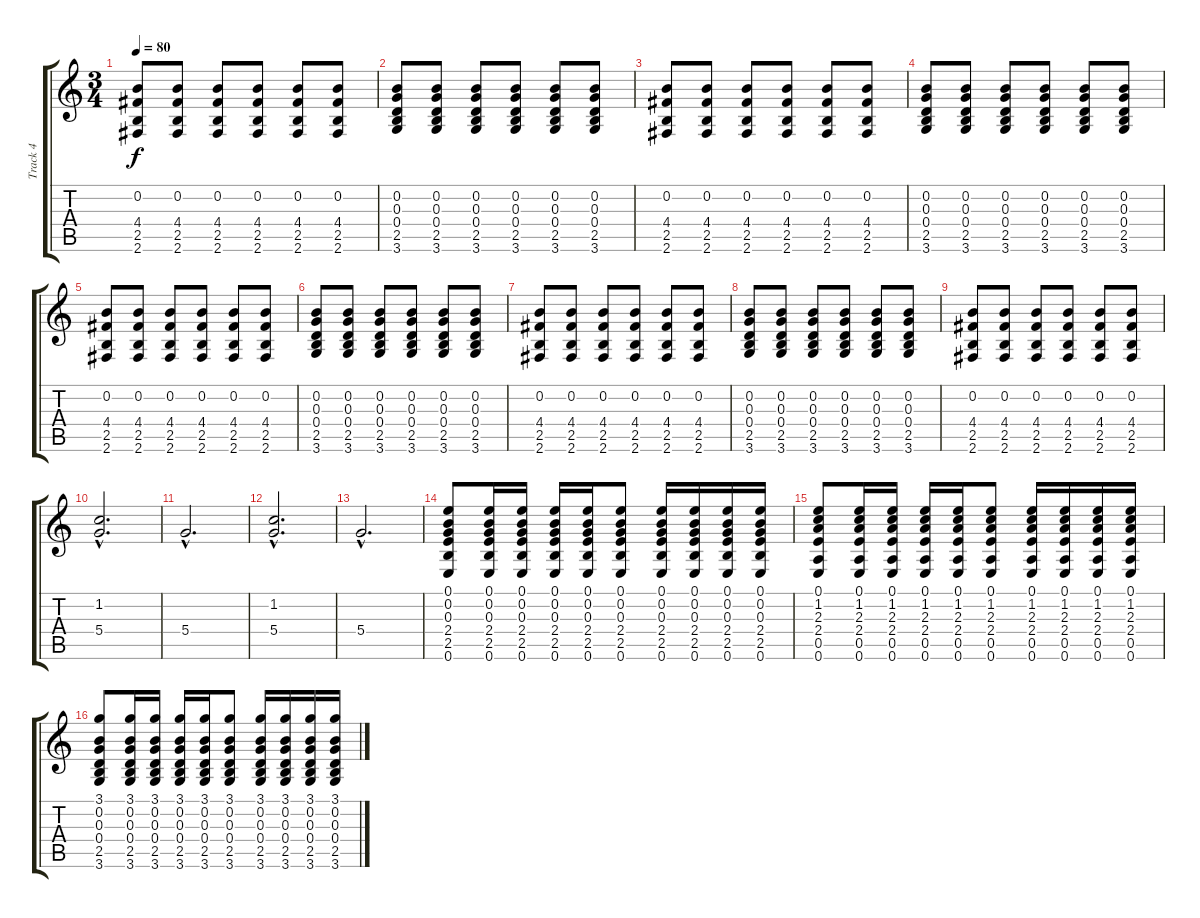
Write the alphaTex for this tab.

\track ("Track 4" "Track 4") {instrument acousticguitarnylon}
\staff {score tabs}
\tuning (E4 B3 G3 D3 A2 E2) {hide}
\ts (3 4)
\tempo 80
\clef g2
\ks c
(0.2 4.4 2.5 2.6).8{dy f} (0.2 4.4 2.5 2.6).8 (0.2 4.4 2.5 2.6).8 (0.2 4.4 2.5 2.6).8 (0.2 4.4 2.5 2.6).8 (0.2 4.4 2.5 2.6).8 |
(0.2 0.3 0.4 2.5 3.6).8 (0.2 0.3 0.4 2.5 3.6).8 (0.2 0.3 0.4 2.5 3.6).8 (0.2 0.3 0.4 2.5 3.6).8 (0.2 0.3 0.4 2.5 3.6).8 (0.2 0.3 0.4 2.5 3.6).8 |
(0.2 4.4 2.5 2.6).8 (0.2 4.4 2.5 2.6).8 (0.2 4.4 2.5 2.6).8 (0.2 4.4 2.5 2.6).8 (0.2 4.4 2.5 2.6).8 (0.2 4.4 2.5 2.6).8 |
(0.2 0.3 0.4 2.5 3.6).8 (0.2 0.3 0.4 2.5 3.6).8 (0.2 0.3 0.4 2.5 3.6).8 (0.2 0.3 0.4 2.5 3.6).8 (0.2 0.3 0.4 2.5 3.6).8 (0.2 0.3 0.4 2.5 3.6).8 |
(0.2 4.4 2.5 2.6).8 (0.2 4.4 2.5 2.6).8 (0.2 4.4 2.5 2.6).8 (0.2 4.4 2.5 2.6).8 (0.2 4.4 2.5 2.6).8 (0.2 4.4 2.5 2.6).8 |
(0.2 0.3 0.4 2.5 3.6).8 (0.2 0.3 0.4 2.5 3.6).8 (0.2 0.3 0.4 2.5 3.6).8 (0.2 0.3 0.4 2.5 3.6).8 (0.2 0.3 0.4 2.5 3.6).8 (0.2 0.3 0.4 2.5 3.6).8 |
(0.2 4.4 2.5 2.6).8 (0.2 4.4 2.5 2.6).8 (0.2 4.4 2.5 2.6).8 (0.2 4.4 2.5 2.6).8 (0.2 4.4 2.5 2.6).8 (0.2 4.4 2.5 2.6).8 |
(0.2 0.3 0.4 2.5 3.6).8 (0.2 0.3 0.4 2.5 3.6).8 (0.2 0.3 0.4 2.5 3.6).8 (0.2 0.3 0.4 2.5 3.6).8 (0.2 0.3 0.4 2.5 3.6).8 (0.2 0.3 0.4 2.5 3.6).8 |
(0.2 4.4 2.5 2.6).8 (0.2 4.4 2.5 2.6).8 (0.2 4.4 2.5 2.6).8 (0.2 4.4 2.5 2.6).8 (0.2 4.4 2.5 2.6).8 (0.2 4.4 2.5 2.6).8 |
(1.2{hac} 5.4{hac}).2{d} |
5.4{hac}.2{d} |
(1.2{hac} 5.4{hac}).2{d} |
5.4{hac}.2{d} |
(0.1 0.2 0.3 2.4 2.5 0.6).8 (0.1 0.2 0.3 2.4 2.5 0.6).16 (0.1 0.2 0.3 2.4 2.5 0.6).16 (0.1 0.2 0.3 2.4 2.5 0.6).16 (0.1 0.2 0.3 2.4 2.5 0.6).16 (0.1 0.2 0.3 2.4 2.5 0.6).8 (0.1 0.2 0.3 2.4 2.5 0.6).16 (0.1 0.2 0.3 2.4 2.5 0.6).16 (0.1 0.2 0.3 2.4 2.5 0.6).16 (0.1 0.2 0.3 2.4 2.5 0.6).16 |
(0.1 1.2 2.3 2.4 0.5 0.6).8 (0.1 1.2 2.3 2.4 0.5 0.6).16 (0.1 1.2 2.3 2.4 0.5 0.6).16 (0.1 1.2 2.3 2.4 0.5 0.6).16 (0.1 1.2 2.3 2.4 0.5 0.6).16 (0.1 1.2 2.3 2.4 0.5 0.6).8 (0.1 1.2 2.3 2.4 0.5 0.6).16 (0.1 1.2 2.3 2.4 0.5 0.6).16 (0.1 1.2 2.3 2.4 0.5 0.6).16 (0.1 1.2 2.3 2.4 0.5 0.6).16 |
(3.1 0.2 0.3 0.4 2.5 3.6).8 (3.1 0.2 0.3 0.4 2.5 3.6).16 (3.1 0.2 0.3 0.4 2.5 3.6).16 (3.1 0.2 0.3 0.4 2.5 3.6).16 (3.1 0.2 0.3 0.4 2.5 3.6).16 (3.1 0.2 0.3 0.4 2.5 3.6).8 (3.1 0.2 0.3 0.4 2.5 3.6).16 (3.1 0.2 0.3 0.4 2.5 3.6).16 (3.1 0.2 0.3 0.4 2.5 3.6).16 (3.1 0.2 0.3 0.4 2.5 3.6).16
